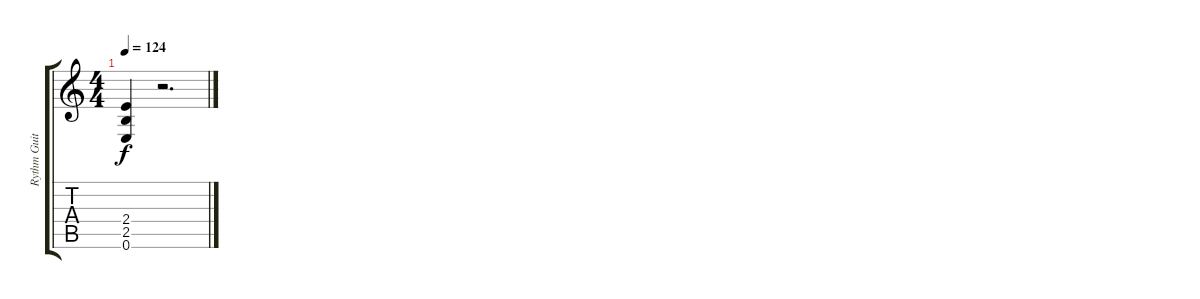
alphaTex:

\track ("Rythm Guitar 2" "Rythm Guit") {instrument distortionguitar}
\staff {score tabs}
\tuning (E4 B3 G3 D3 A2 E2) {hide}
\ts (4 4)
\tempo 124
\clef g2
\ks c
(2.4 2.5 0.6).4{dy f} r.2{d}
